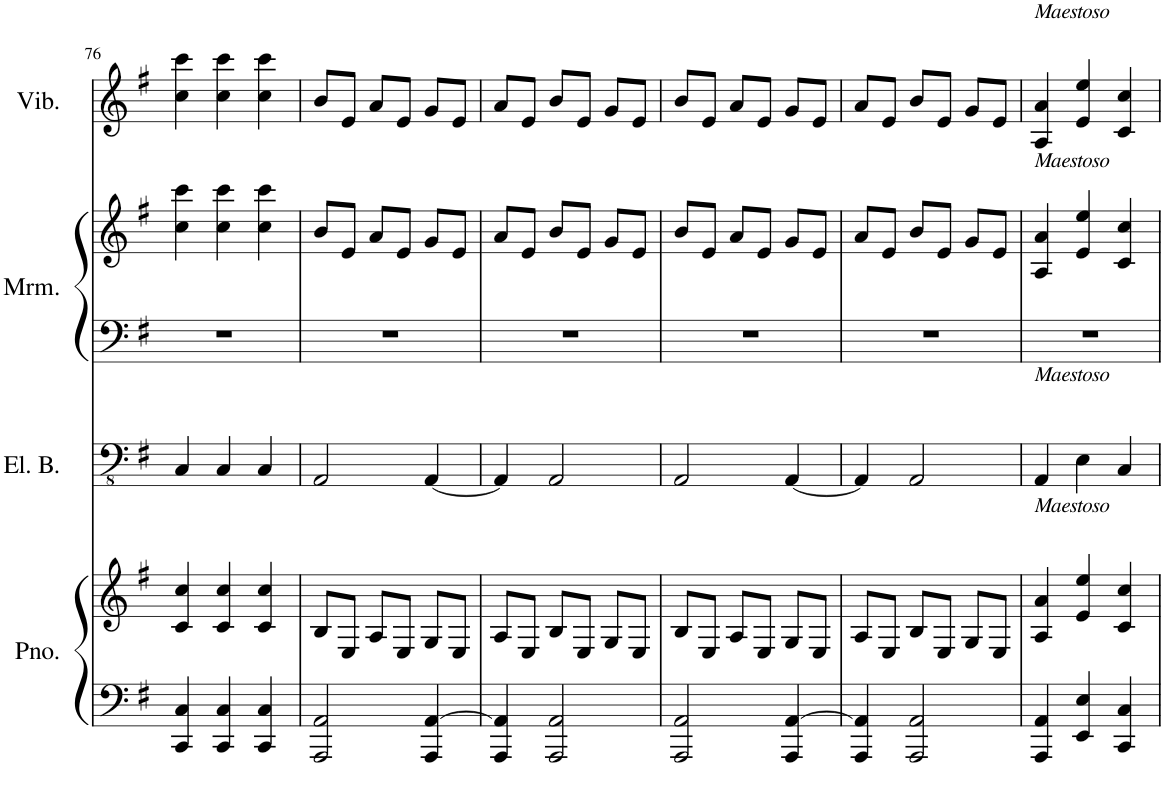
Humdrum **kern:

**kern	**kern	**kern	**kern	**kern
*part4	*part4	*part3	*part2	*part1
*staff5	*staff4	*staff3	*staff2	*staff1
*I"Piano	*	*I"Electric Bass	*I"Marimba	*I"Vibraphone
*I'Pno.	*	*I'El. B.	*I'Mrm.	*I'Vib.
!!LO:PB:g=z
*clefF4	*clefG2	*clefFv4	*clefG2	*clefG2
*k[f#]	*k[f#]	*k[f#]	*k[f#]	*k[f#]
*M3/4	*M3/4	*M3/4	*M3/4	*M3/4
=76	=76	=76	=76	=76
4CC/ 4C/	4c/ 4cc/	4CC/	4cc\ 4ccc\	4cc\ 4ccc\
4CC/ 4C/	4c/ 4cc/	4CC/	4cc\ 4ccc\	4cc\ 4ccc\
4CC/ 4C/	4c/ 4cc/	4CC/	4cc\ 4ccc\	4cc\ 4ccc\
=77	=77	=77	=77	=77
2AAA/ 2AA/	8B/L	2AAA/	8b/L	8b/L
.	8E/J	.	8e/J	8e/J
.	8A/L	.	8a/L	8a/L
.	8E/J	.	8e/J	8e/J
4AAA/ [4AA/	8G/L	[4AAA/	8g/L	8g/L
.	8E/J	.	8e/J	8e/J
=78	=78	=78	=78	=78
4AAA/ 4AA/]	8A/L	4AAA/]	8a/L	8a/L
.	8E/J	.	8e/J	8e/J
2AAA/ 2AA/	8B/L	2AAA/	8b/L	8b/L
.	8E/J	.	8e/J	8e/J
.	8G/L	.	8g/L	8g/L
.	8E/J	.	8e/J	8e/J
=79	=79	=79	=79	=79
2AAA/ 2AA/	8B/L	2AAA/	8b/L	8b/L
.	8E/J	.	8e/J	8e/J
.	8A/L	.	8a/L	8a/L
.	8E/J	.	8e/J	8e/J
4AAA/ [4AA/	8G/L	[4AAA/	8g/L	8g/L
.	8E/J	.	8e/J	8e/J
=80	=80	=80	=80	=80
4AAA/ 4AA/]	8A/L	4AAA/]	8a/L	8a/L
.	8E/J	.	8e/J	8e/J
2AAA/ 2AA/	8B/L	2AAA/	8b/L	8b/L
.	8E/J	.	8e/J	8e/J
.	8G/L	.	8g/L	8g/L
.	8E/J	.	8e/J	8e/J
=81	=81	=81	=81	=81
!	!	!	!	!LO:TX:a:i:t=Maestoso
!	!	!	!LO:TX:a:i:t=Maestoso	!
!	!	!LO:TX:a:i:t=Maestoso	!	!
!	!LO:TX:a:i:t=Maestoso	!	!	!
4AAA/ 4AA/	4A/ 4a/	4AAA/	4A/ 4a/	4A/ 4a/
4EE/ 4E/	4e/ 4ee/	4EE\	4e/ 4ee/	4e/ 4ee/
4CC/ 4C/	4c/ 4cc/	4CC/	4c/ 4cc/	4c/ 4cc/
=	=	=	=	=
*-	*-	*-	*-	*-
